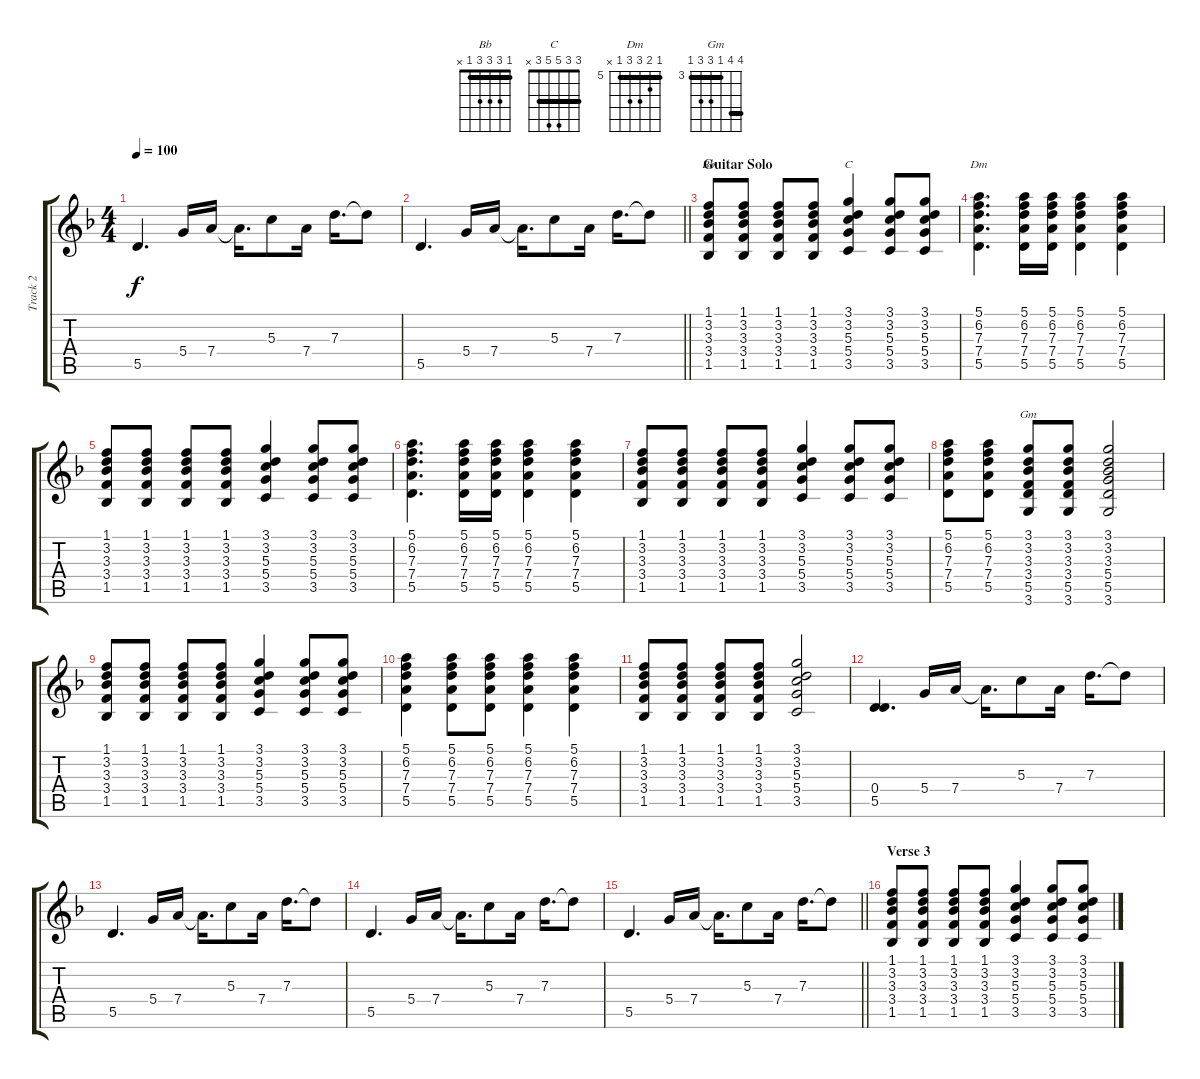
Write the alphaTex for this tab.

\track ("Track 2" "Track 2") {instrument overdrivenguitar}
\staff {score tabs}
\tuning (E4 B3 G3 D3 A2 E2) {hide}
\chord ("Bb" 1 3 3 3 1 x) {barre 1}
\chord ("C" 3 3 5 5 3 x) {barre 3}
\chord ("Dm" 5 6 7 7 5 x) {firstfret 5 barre 5}
\chord ("Gm" 6 6 3 5 5 3) {firstfret 3 barre (3 6)}
\ts (4 4)
\tempo 100
\clef g2
\ks dminor
5.5.4{d dy f} 5.4.16 7.4.16 7.4{t}.16{d} 5.3.8 7.4.16 7.3.16{d} 7.3{t}.8 |
\barLineRight lightlight
5.5.4{d} 5.4.16 7.4.16 7.4{t}.16{d} 5.3.8 7.4.16 7.3.16{d} 7.3{t}.8 |
\section ("" "Guitar Solo")
(1.1 3.2 3.3 3.4 1.5).8{ch "Bb"} (1.1 3.2 3.3 3.4 1.5).8 (1.1 3.2 3.3 3.4 1.5).8 (1.1 3.2 3.3 3.4 1.5).8 (3.1 3.2 5.3 5.4 3.5).4{ch "C"} (3.1 3.2 5.3 5.4 3.5).8 (3.1 3.2 5.3 5.4 3.5).8 |
(5.1 6.2 7.3 7.4 5.5).4{d ch "Dm"} (5.1 6.2 7.3 7.4 5.5).16 (5.1 6.2 7.3 7.4 5.5).16 (5.1 6.2 7.3 7.4 5.5).4 (5.1 6.2 7.3 7.4 5.5).4 |
(1.1 3.2 3.3 3.4 1.5).8 (1.1 3.2 3.3 3.4 1.5).8 (1.1 3.2 3.3 3.4 1.5).8 (1.1 3.2 3.3 3.4 1.5).8 (3.1 3.2 5.3 5.4 3.5).4 (3.1 3.2 5.3 5.4 3.5).8 (3.1 3.2 5.3 5.4 3.5).8 |
(5.1 6.2 7.3 7.4 5.5).4{d} (5.1 6.2 7.3 7.4 5.5).16 (5.1 6.2 7.3 7.4 5.5).16 (5.1 6.2 7.3 7.4 5.5).4 (5.1 6.2 7.3 7.4 5.5).4 |
(1.1 3.2 3.3 3.4 1.5).8 (1.1 3.2 3.3 3.4 1.5).8 (1.1 3.2 3.3 3.4 1.5).8 (1.1 3.2 3.3 3.4 1.5).8 (3.1 3.2 5.3 5.4 3.5).4 (3.1 3.2 5.3 5.4 3.5).8 (3.1 3.2 5.3 5.4 3.5).8 |
(5.1 6.2 7.3 7.4 5.5).8 (5.1 6.2 7.3 7.4 5.5).8 (3.1 3.2 3.3 3.4 5.5 3.6).8{ch "Gm"} (3.1 3.2 3.3 3.4 5.5 3.6).8 (3.1 3.2 3.3 5.4 5.5 3.6).2 |
(1.1 3.2 3.3 3.4 1.5).8 (1.1 3.2 3.3 3.4 1.5).8 (1.1 3.2 3.3 3.4 1.5).8 (1.1 3.2 3.3 3.4 1.5).8 (3.1 3.2 5.3 5.4 3.5).4 (3.1 3.2 5.3 5.4 3.5).8 (3.1 3.2 5.3 5.4 3.5).8 |
(5.1 6.2 7.3 7.4 5.5).4 (5.1 6.2 7.3 7.4 5.5).8 (5.1 6.2 7.3 7.4 5.5).8 (5.1 6.2 7.3 7.4 5.5).4 (5.1 6.2 7.3 7.4 5.5).4 |
(1.1 3.2 3.3 3.4 1.5).8 (1.1 3.2 3.3 3.4 1.5).8 (1.1 3.2 3.3 3.4 1.5).8 (1.1 3.2 3.3 3.4 1.5).8 (3.1 3.2 5.3 5.4 3.5).2 |
(0.4 5.5).4{d} 5.4.16 7.4.16 7.4{t}.16{d} 5.3.8 7.4.16 7.3.16{d} 7.3{t}.8 |
5.5.4{d} 5.4.16 7.4.16 7.4{t}.16{d} 5.3.8 7.4.16 7.3.16{d} 7.3{t}.8 |
5.5.4{d} 5.4.16 7.4.16 7.4{t}.16{d} 5.3.8 7.4.16 7.3.16{d} 7.3{t}.8 |
\barLineRight lightlight
5.5.4{d} 5.4.16 7.4.16 7.4{t}.16{d} 5.3.8 7.4.16 7.3.16{d} 7.3{t}.8 |
\section ("" "Verse 3")
(1.1 3.2 3.3 3.4 1.5).8 (1.1 3.2 3.3 3.4 1.5).8 (1.1 3.2 3.3 3.4 1.5).8 (1.1 3.2 3.3 3.4 1.5).8 (3.1 3.2 5.3 5.4 3.5).4 (3.1 3.2 5.3 5.4 3.5).8 (3.1 3.2 5.3 5.4 3.5).8
